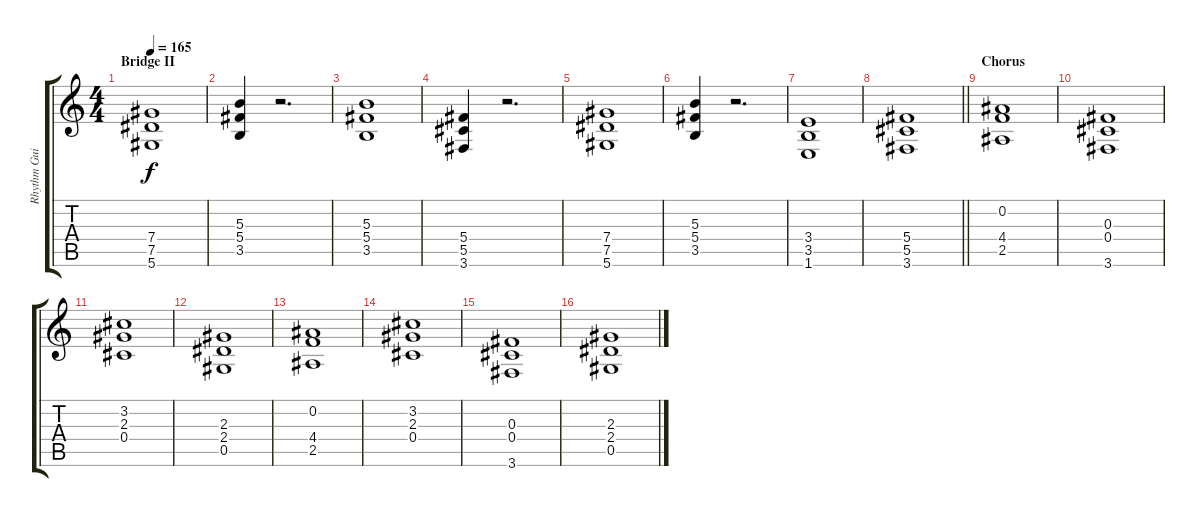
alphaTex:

\track ("Rhythm Guitar" "Rhythm Gui") {instrument overdrivenguitar}
\staff {score tabs}
\tuning (Eb4 Bb3 Gb3 Db3 Ab2 Eb2) {hide}
\ts (4 4)
\section ("" "Bridge II")
\tempo 165
\clef g2
\ks c
(7.4 7.5 5.6).1{dy f} |
(5.3 5.4 3.5).4 r.2{d} |
(5.3 5.4 3.5).1 |
(5.4 5.5 3.6).4 r.2{d} |
(7.4 7.5 5.6).1 |
(5.3 5.4 3.5).4 r.2{d} |
(3.4 3.5 1.6).1 |
\barLineRight lightlight
(5.4 5.5 3.6).1 |
\section ("" "Chorus")
(0.2 4.4 2.5).1 |
(0.3 0.4 3.6).1 |
(3.2 2.3 0.4).1 |
(2.3 2.4 0.5).1 |
(0.2 4.4 2.5).1 |
(3.2 2.3 0.4).1 |
(0.3 0.4 3.6).1 |
(2.3 2.4 0.5).1
